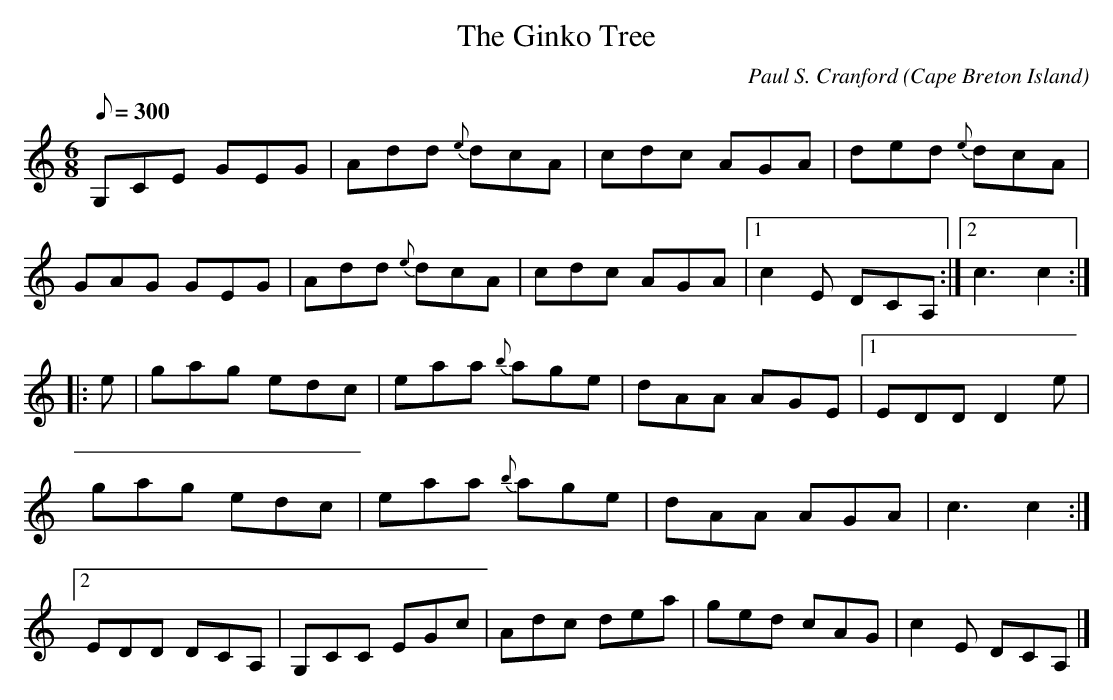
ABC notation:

X:1
T:The Ginko Tree
C:Paul S. Cranford
O:Cape Breton Island
L:1/8
M:6/8
Q:300
K:C
G,CE GEG|Add {e}dcA|cdc AGA|ded {e}dcA|
GAG GEG|Add {e}dcA|cdc AGA|[1c2 E DCA,:|[2c3 c2:|
|:e|gag edc|eaa {b}age|dAA AGE|1EDD D2 e|
gag edc|eaa {b}age|dAA AGA|c3 c2:|
[2EDD DCA,|G,CC EGc|Adc dea|ged cAG|c2 E DCA,|]
